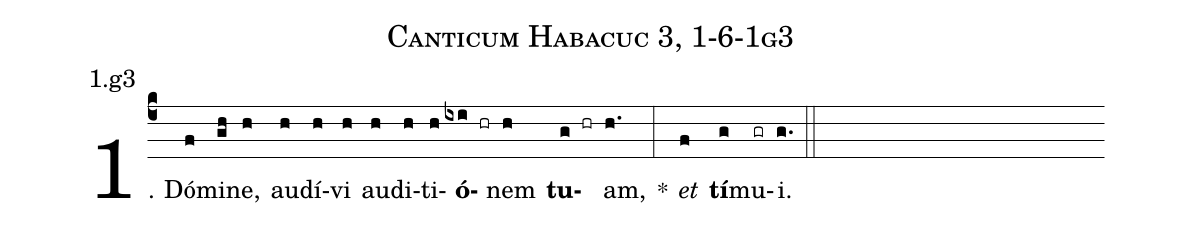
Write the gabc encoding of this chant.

name: Canticum Habacuc 3, 1-6-1g3;
annotation: 1.g3;
%%
(c4)1. Dó(f)mi(gh)ne,(h) au(h)dí(h)vi(h) au(h)di(h)ti(h)<b>ó</b>(ixi hr)nem(h) <b>tu</b>(g hr)am,(h.) *(:) <i>et</i>(f) <b>tí</b>(g)mu(gr)i.(g.) (::)
